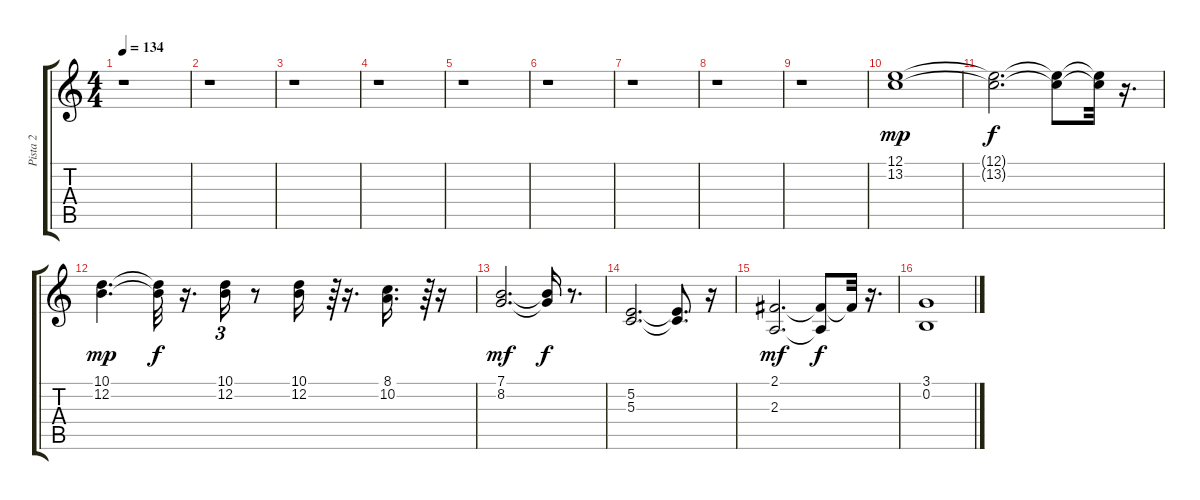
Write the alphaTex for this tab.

\track ("Pista 2" "Pista 2") {instrument brasssection}
\staff {score tabs}
\tuning (E4 B3 G3 D3 A2 E2) {hide}
\ts (4 4)
\tempo 134
\clef g2
\ks c
r.1{dy f} |
r.1 |
r.1 |
r.1 |
r.1 |
r.1 |
r.1 |
r.1 |
r.1 |
(12.1 13.2).1{dy mp} |
(12.1{t} 13.2{t}).2{d dy f} (12.1{t} 13.2{t}).8 (12.1{t} 13.2{t}).32 r.16{d} |
(10.1 12.2).4{d dy mp} (10.1{t} 12.2{t}).32{dy f} r.16{d} (10.1 12.2).16{tu (3 2)} r.8 (10.1 12.2).16 r.64{tu (3 2)} r.16{d} (8.1 10.2).16{d} r.64{tu (3 2)} r.16 |
(7.1 8.2).2{d dy mf} (7.1{t} 8.2{t}).16{dy f} r.8{d} |
(5.2 5.3).2{d} (5.2{t} 5.3{t}).8{d} r.16 |
(2.1 2.3).2{d dy mf} (2.1{t} 2.3{t}).8{dy f} 2.1{t}.32 r.16{d} |
(3.1 0.2).1
